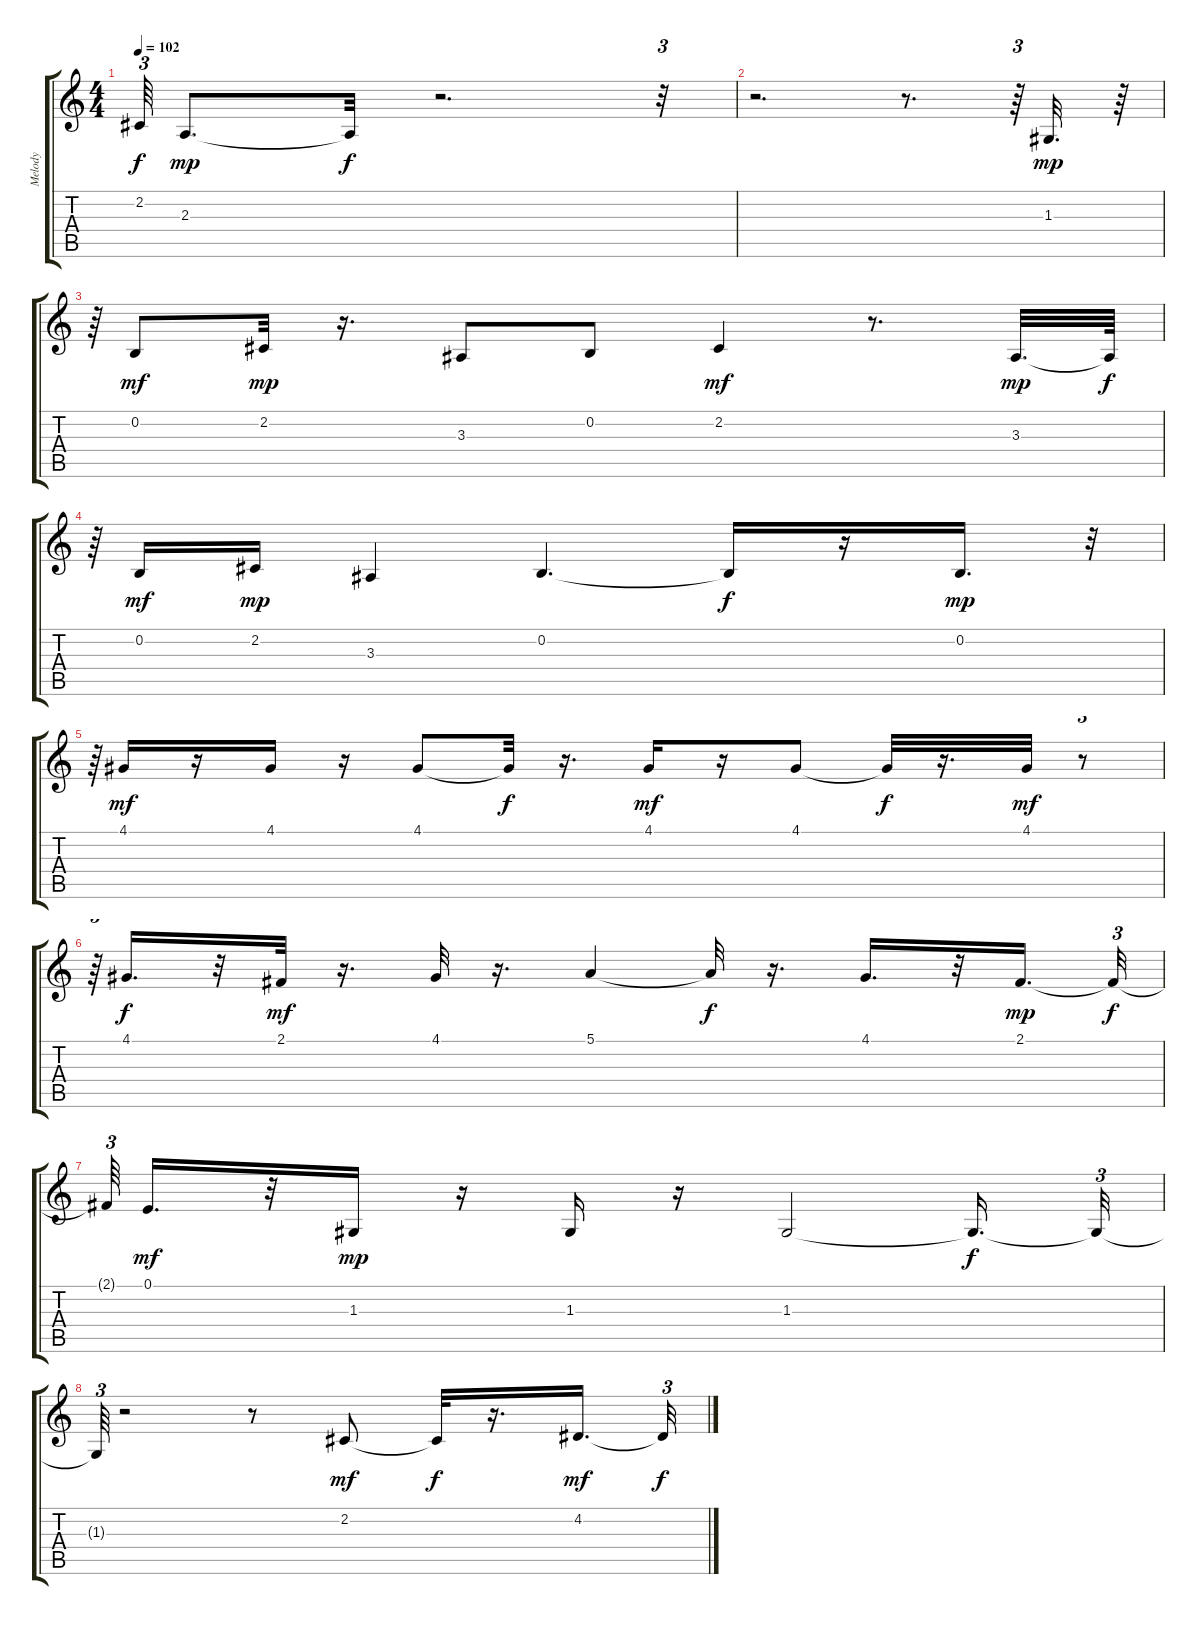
\track ("Melody" "Melody") {instrument clarinet}
\staff {score tabs}
\tuning (E4 B3 G3 D3 A2 E2) {hide}
\ts (4 4)
\tempo 102
\clef g2
\ks c
2.2{t}.64{tu (3 2) dy f} 2.3.8{d dy mp} 2.3{t}.32{dy f} r.2{d} r.32{tu (3 2)} |
r.2{d} r.8{d} r.64{tu (3 2)} 1.3.32{d dy mp} r.64 |
r.64{tu (3 2)} 0.2.8{dy mf} 2.2.32{dy mp} r.16{d} 3.3.8 0.2.8 2.2.4{dy mf} r.8{d} 3.3.32{d dy mp} 3.3{t}.64{dy f} |
r.64{tu (3 2)} 0.2.16{dy mf} 2.2.16{dy mp} 3.3.4 0.2.4{d} 0.2{t}.16{dy f} r.16 0.2.16{d dy mp} r.32{tu (3 2)} |
r.64{tu (3 2)} 4.1.16{dy mf} r.16 4.1.16 r.16 4.1.8 4.1{t}.32{dy f} r.16{d} 4.1.16{dy mf} r.16 4.1.8 4.1{t}.32{dy f} r.16{d} 4.1.32{dy mf} r.8{tu (3 2)} |
r.64{tu (3 2)} 4.1.16{d dy f} r.32 2.1.32{dy mf} r.16{d} 4.1.32 r.16{d} 5.1.4 5.1{t}.32{dy f} r.16{d} 4.1.16{d} r.32 2.1.16{d dy mp} 2.1{t}.32{tu (3 2) dy f} |
2.1{t}.64{tu (3 2)} 0.1.16{d dy mf} r.32 1.3.16{dy mp} r.16 1.3.16 r.16 1.3.2 1.3{t}.16{d dy f} 1.3{t}.32{tu (3 2)} |
1.3{t}.64{tu (3 2)} r.2 r.8 2.2.8{dy mf} 2.2{t}.32{dy f} r.16{d} 4.2.16{d dy mf} 4.2{t}.32{tu (3 2) dy f}
